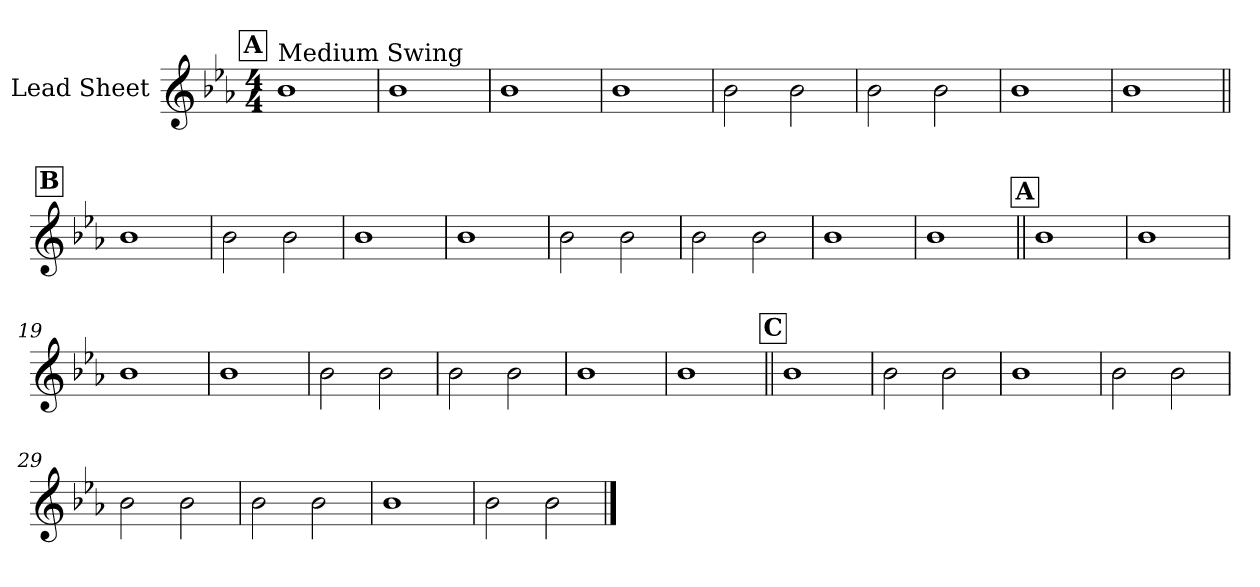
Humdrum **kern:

**kern
*part1
*staff1
*I"Lead Sheet
*clefG2
*k[b-e-a-]
*E-:
*M4/4
!!LO:REH:place=s1:a:fs=14:t=A
=1
!LO:TX:a:t=Medium Swing
1b-
=2
1b-
=3
1b-
=4
1b-
!!LO:LB:g=z
=5
2b-\
2b-\
=6
2b-\
2b-\
=7
1b-
=8
1b-
!!LO:LB:g=z
!!LO:REH:place=s1:a:fs=14:t=B
=9||
1b-
=10
2b-\
2b-\
=11
1b-
=12
1b-
!!LO:LB:g=z
=13
2b-\
2b-\
=14
2b-\
2b-\
=15
1b-
=16
1b-
!!LO:LB:g=z
!!LO:REH:place=s1:a:fs=14:t=A
=17||
1b-
=18
1b-
=19
1b-
=20
1b-
!!LO:LB:g=z
=21
2b-\
2b-\
=22
2b-\
2b-\
=23
1b-
=24
1b-
!!LO:LB:g=z
!!LO:REH:place=s1:a:fs=14:t=C
=25||
1b-
=26
2b-\
2b-\
=27
1b-
=28
2b-\
2b-\
!!LO:LB:g=z
=29
2b-\
2b-\
=30
2b-\
2b-\
=31
1b-
=32
2b-\
2b-\
==
*-
